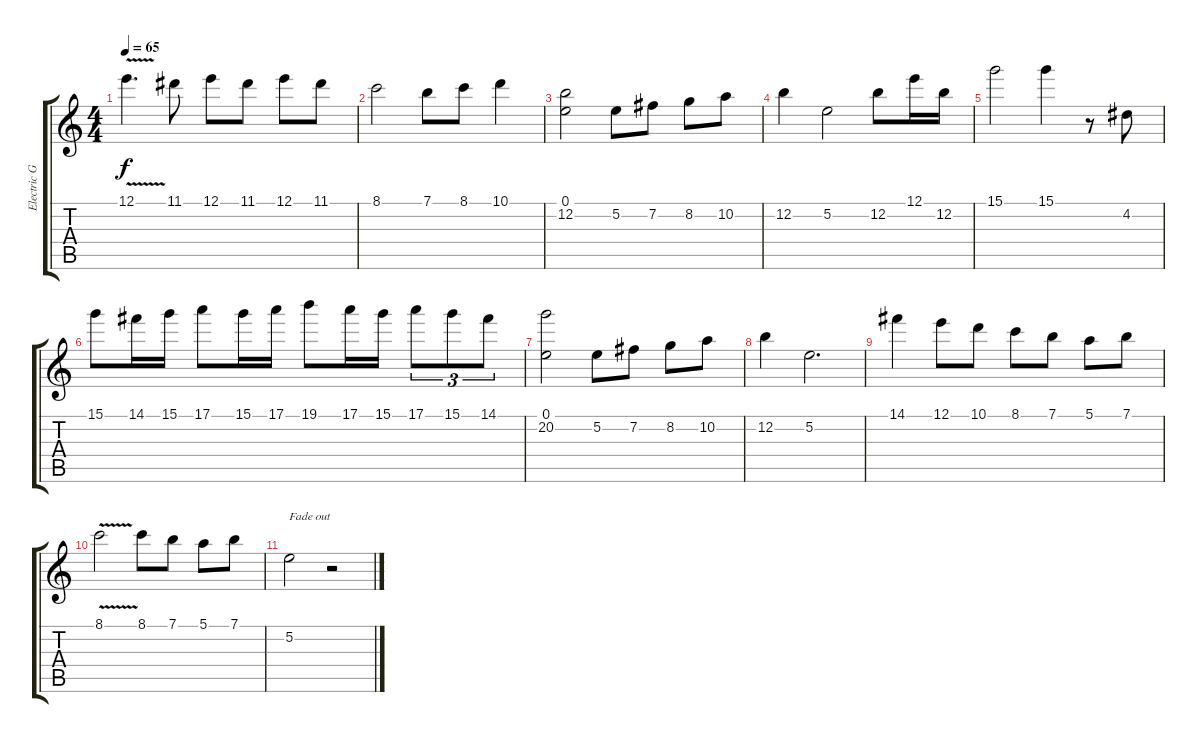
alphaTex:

\track ("Electric Guitar 1" "Electric G") {instrument electricguitarclean}
\staff {score tabs}
\tuning (E4 B3 G3 D3 A2 E2) {hide}
\ts (4 4)
\tempo 65
\clef g2
\ks c
12.1{v}.4{d dy f} 11.1.8 12.1.8 11.1.8 12.1.8 11.1.8 |
8.1.2 7.1.8 8.1.8 10.1.4 |
(0.1 12.2).2 5.2.8 7.2.8 8.2.8 10.2.8 |
12.2.4 5.2.2 12.2.8 12.1.16 12.2.16 |
15.1.2 15.1.4 r.8 4.2.8 |
15.1.8 14.1.16 15.1.16 17.1.8 15.1.16 17.1.16 19.1.8 17.1.16 15.1.16 17.1.8{tu (3 2)} 15.1.8{tu (3 2)} 14.1.8{tu (3 2)} |
(0.1 20.2).2 5.2.8 7.2.8 8.2.8 10.2.8 |
12.2.4 5.2.2{d} |
14.1.4 12.1.8 10.1.8 8.1.8 7.1.8 5.1.8 7.1.8 |
8.1{v}.2 8.1.8 7.1.8 5.1.8 7.1.8 |
5.2.2{txt "Fade out"} r.2
